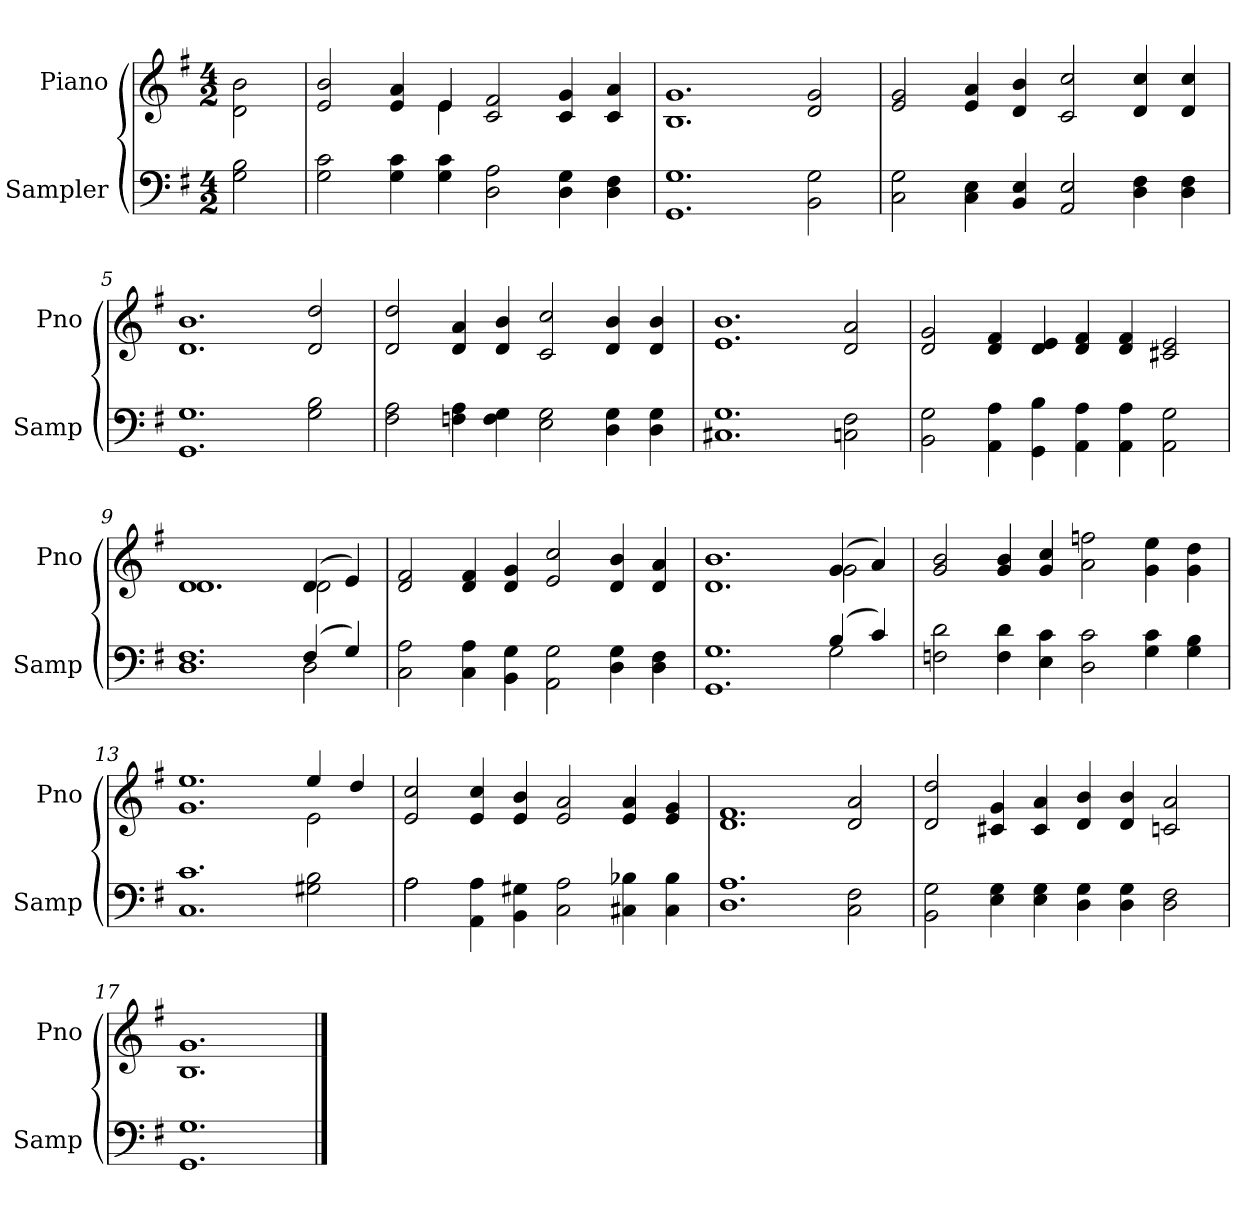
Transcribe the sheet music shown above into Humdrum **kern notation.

**kern	**kern
*part2	*part1
*staff2	*staff1
*I"Sampler	*I"Piano
*I'Samp	*I'Pno
*clefF4	*clefG2
*k[f#]	*k[f#]
*G:	*G:
*M4/2	*M4/2
=1	=1
2G 2B	2d\ 2b\
=2	=2
*	*^
2G 2c	2e 2b	2.ryy
4G 4c	4e 4a	.
4G 4c	4e/	4e
2D 2A	2c 2f#	1ryy
4D 4G	4c 4g	.
4D 4F#	4c 4a	.
*	*v	*v
=3	=3
1.GG 1.G	1.B 1.g
2BB 2G	2d 2g
=4	=4
2C 2G	2e 2g
4C 4E	4e 4a
4BB 4E	4d 4b
2AA 2E	2c 2cc
4D 4F#	4d 4cc
4D 4F#	4d 4cc
=5	=5
1.GG 1.G	1.d 1.b
2G 2B	2d 2dd
=6	=6
2F# 2A	2d 2dd
4Fn 4A	4d 4a
4F 4G	4d 4b
2E 2G	2c 2cc
4D 4G	4d 4b
4D 4G	4d 4b
=7	=7
1.C#X 1.G	1.e 1.b
2Cn 2F#	2d 2a
=8	=8
2BB 2G	2d 2g
4AA 4A	4d 4f#
4GG 4B	4d 4e
4AA 4A	4d 4f#
4AA 4A	4d 4f#
2AA 2G	2c#X 2e
=9	=9
*^	*^
1.D 1.F#	1.ryy	1.d/	1.d
(4F#/	2D	(4d/	2d
4G/)	.	4e/)	.
*v	*v	*	*
*	*v	*v
=10	=10
2C 2A	2d 2f#
4C 4A	4d 4f#
4BB 4G	4d 4g
2AA 2G	2e 2cc
4D 4G	4d 4b
4D 4F#	4d 4a
=11	=11
*^	*^
1.GG 1.G	1.ryy	1.d 1.b	1.ryy
(4B/	2G	(4g/	2g
4c/)	.	4a/)	.
*v	*v	*	*
*	*v	*v
=12	=12
2Fn 2d	2g 2b
4F 4d	4g 4b
4E 4c	4g 4cc
2D 2c	2a 2ffn
4G 4c	4g 4ee
4G 4B	4g 4dd
=13	=13
*	*^
1.C 1.c	1.g 1.ee	1.ryy
2G#X 2B	4ee/	2e
.	4dd/	.
*	*v	*v
=14	=14
*^	*
2A\	2A	2e 2cc
4AA 4A	1.ryy	4e 4cc
4BB 4G#X	.	4e 4b
2C 2A	.	2e 2a
4C#X 4B-X	.	4e 4a
4C# 4B-	.	4e 4g
*v	*v	*
=15	=15
1.D 1.A	1.d 1.f#
2C 2F#	2d 2a
=16	=16
2BB 2G	2d 2dd
4E 4G	4c#X 4g
4E 4G	4c# 4a
4D 4G	4d 4b
4D 4G	4d 4b
2D 2F#	2cn 2a
=17	=17
1.GG 1.G	1.B 1.g
==	==
*-	*-
